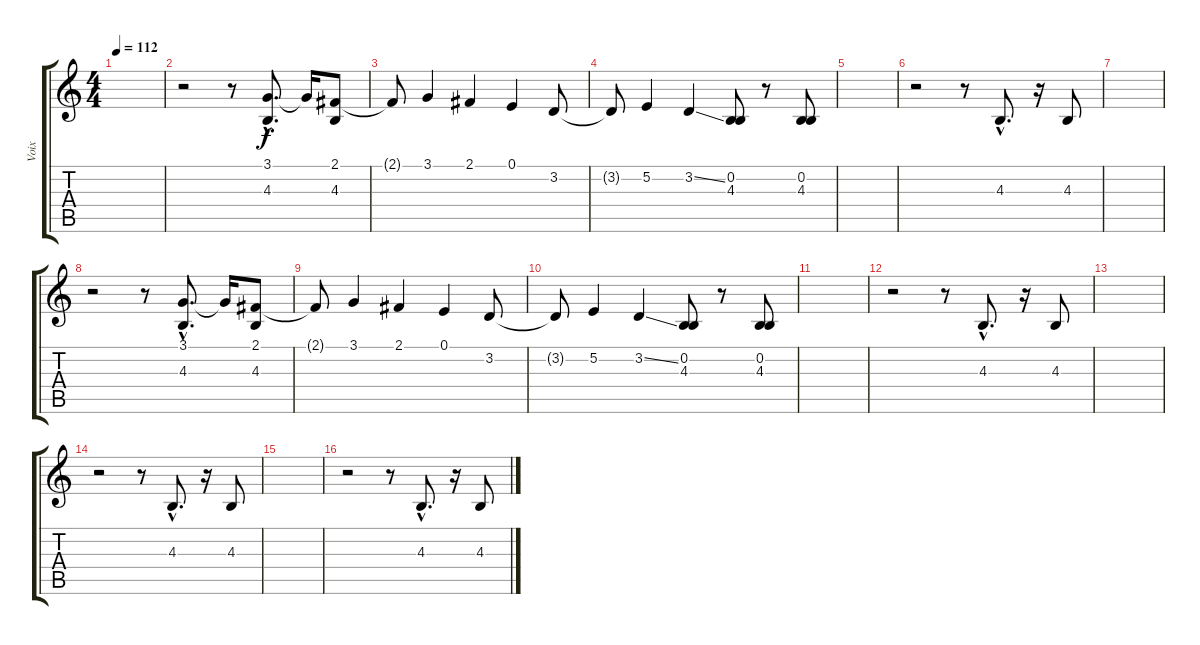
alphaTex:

\track ("Voix" "Voix") {instrument lead6voice}
\staff {score tabs}
\tuning (E4 B3 G3 D3 A2 E2) {hide}
\ts (4 4)
\tempo 112
\clef g2
\ks c
|
r.2 r.8 (3.1{hac} 4.3{hac}).8{d} 3.1{t}.16 (2.1 4.3).8 |
2.1{t}.8 3.1.4 2.1.4 0.1.4 3.2.8 |
3.2{t}.8 5.2.4 3.2{ss}.4 (0.2 4.3).8 r.8 (0.2 4.3).8 |
|
r.2 r.8 4.3{hac}.8{d} r.16 4.3.8 |
|
r.2 r.8 (3.1{hac} 4.3{hac}).8{d} 3.1{t}.16 (2.1 4.3).8 |
2.1{t}.8 3.1.4 2.1.4 0.1.4 3.2.8 |
3.2{t}.8 5.2.4 3.2{ss}.4 (0.2 4.3).8 r.8 (0.2 4.3).8 |
|
r.2 r.8 4.3{hac}.8{d} r.16 4.3.8 |
|
r.2{volume 14} r.8 4.3{hac}.8{d} r.16 4.3.8 |
|
r.2{volume 10} r.8 4.3{hac}.8{d} r.16 4.3.8
